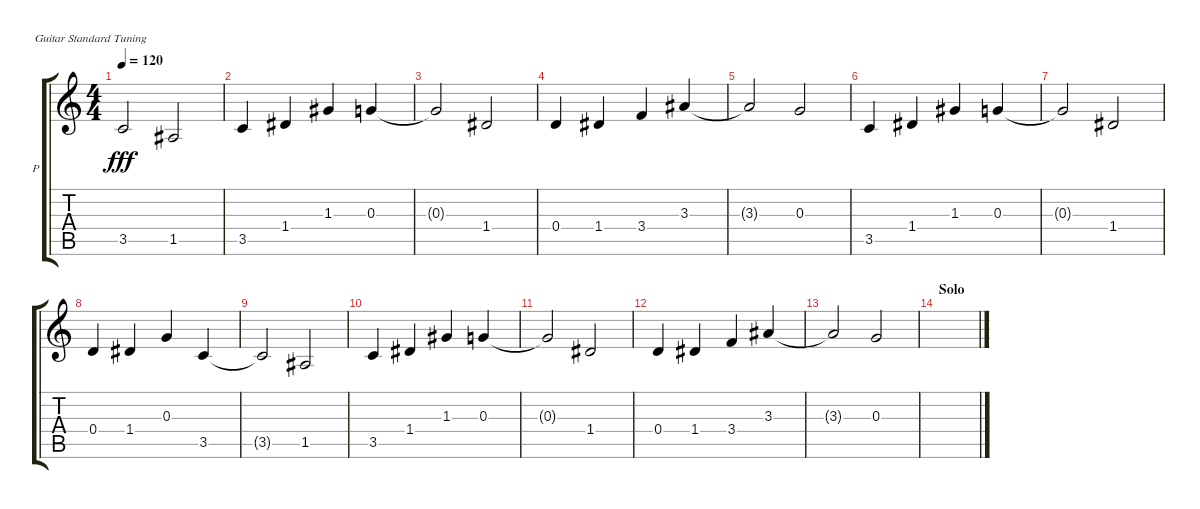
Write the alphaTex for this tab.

\bracketExtendMode groupsimilarinstruments
\firstSystemTrackNameOrientation horizontal
\otherSystemsTrackNameOrientation horizontal
\track ("Piano" "P") {instrument acousticguitarnylon}
\staff {score tabs}
\tuning (E4 B3 G3 D3 A2 E2)
\ts (4 4)
\tempo 120
\clef g2
\ks c
3.5{t}.2{dy fff} 1.5.2 |
3.5.4 1.4.4 1.3.4 0.3.4 |
0.3{t}.2 1.4.2 |
0.4.4 1.4.4 3.4.4 3.3.4 |
3.3{t}.2 0.3.2 |
3.5.4 1.4.4 1.3.4 0.3.4 |
0.3{t}.2 1.4.2 |
0.4.4 1.4.4 0.3.4 3.5.4 |
3.5{t}.2 1.5.2 |
3.5.4 1.4.4 1.3.4 0.3.4 |
0.3{t}.2 1.4.2 |
0.4.4 1.4.4 3.4.4 3.3.4 |
3.3{t}.2 0.3.2 |
\section ("" "Solo")
